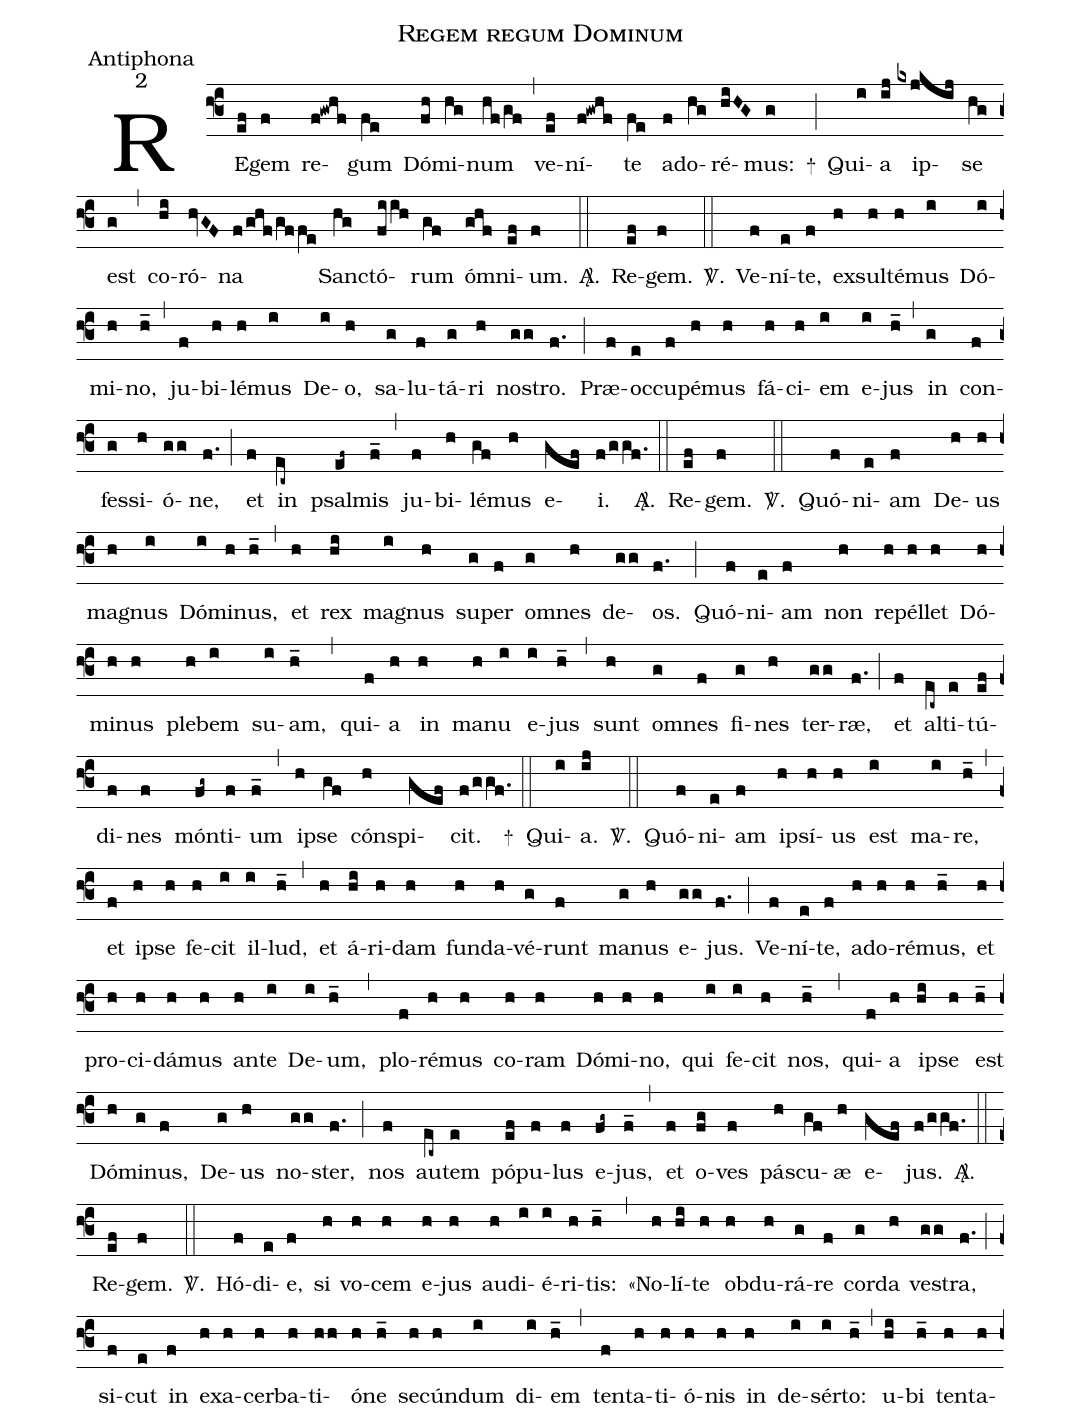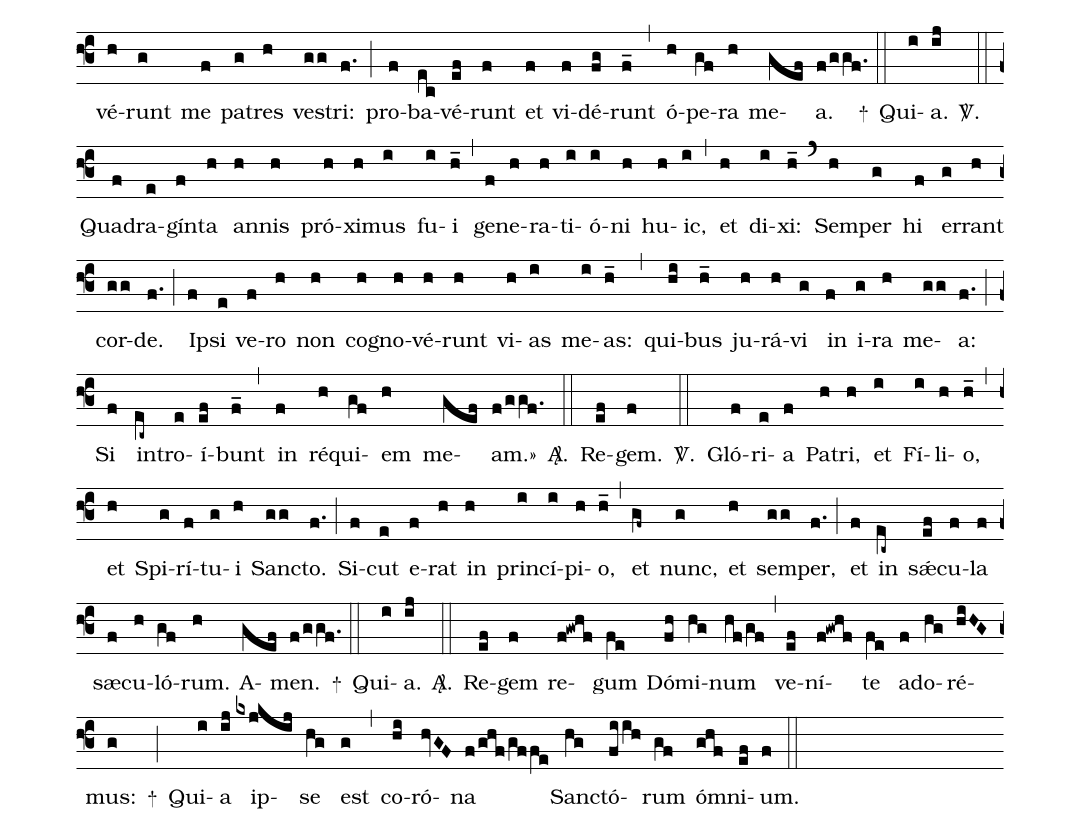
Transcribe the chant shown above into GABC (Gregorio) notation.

name:Regem regum Dominum;
office-part:Antiphona;
mode:2;
%%
(f3)

RE(ef)gem(f) re(f!gwhf)gum(fe) Dó(fh)mi(hg)num(hf/gf) (,)
ve(ef)ní(f!gwhf)te(fe) ad(f)o(hg)ré(hiHG)mus:(g) +(;)
Qui(i)a(ij) ip(kxjkij)se(hg) est(g) (,)
co(hi)ró(hvGF)na(f/ghf/gffe) Sanc(hg)tó(fi/ih)rum(gf) óm(ghf)ni(ef)um.(f) <sp>A/</sp>.(::)

Re(ef)gem.(f) <sp>V/</sp>.(::)

Ve(f)ní(e)te,(f) ex(h)sul(h)té(h)mus(i) Dó(i)mi(h)no,(h_) (,)
ju(f)bi(h)lé(h)mus(i) De(i)o,(h) sa(g)lu(f)tá(g)ri(h) no(gg)stro.(f.) (;)
Præ(f)oc(e)cu(f)pé(h)mus(h) fá(h)ci(h)em(i) e(i)jus(h_) (,)
in(g) con(f)fes(g)si(h)ó(gg)ne,(f.) (;)
et(f) in(ec~) psal(ef~)mis(f_) (,)
ju(f)bi(h)lé(gf)mus(h) e(gef)i.(f/ggf.) <sp>A/</sp>.(::)

Re(ef)gem.(f) <sp>V/</sp>.(::)

Quó(f)ni(e)am(f) De(h)us(h) ma(h)gnus(i) Dó(i)mi(h)nus,(h_) (,)
et(h) rex(hi) ma(i)gnus(h) su(g)per(f) om(g)nes(h) de(gg)os.(f.) (;)
Quó(f)ni(e)am(f) non(h) re(h)pél(h)let(h) Dó(h)mi(h)nus(h) ple(h)bem(i) su(i)am,(h_) (,)
qui(f)a(h) in(h) ma(h)nu(i) e(i)jus(h_) (,)
sunt(h) om(g)nes(f) fi(g)nes(h) ter(gg)ræ,(f.) (;)
et(f) al(ec~)ti(e)tú(ef)di(f)nes(f) món(fg~)ti(f)um(f_) (,)
i(h)pse(gf) cón(h)spi(gef)cit.(f/ggf.) +(::)

Qui(i)a.(ij) <sp>V/</sp>.(::)

Quó(f)ni(e)am(f) i(h)psí(h)us(h) est(i) ma(i)re,(h_) (,)
et(f) i(h)pse(h) fe(h)cit(i) il(i)lud,(h_) (,)
et(h) á(hi)ri(h)dam(h) fun(h)da(h)vé(g)runt(f) ma(g)nus(h) e(gg)jus.(f.) (;)
Ve(f)ní(e)te,(f) a(h)do(h)ré(h)mus,(h_) et(h) pro(h)ci(h)dá(h)mus(h) an(h)te(i) De(i)um,(h_) (,)
plo(f)ré(h)mus(h) co(h)ram(h) Dó(h)mi(h)no,(h) qui(i) fe(i)cit(h) nos,(h_) (,)
qui(f)a(h) i(hi)pse(h) est(h_) Dó(h)mi(g)nus,(f) De(g)us(h) no(gg)ster,(f.) (;)
nos(f) au(ec~)tem(e) pó(ef)pu(f)lus(f) e(fg~)jus,(f_) (,)
et(f) o(fg)ves(f) pá(h)scu(gf)æ(h) e(gef)jus.(f/ggf.) <sp>A/</sp>.(::)

Re(ef)gem.(f) <sp>V/</sp>.(::)

Hó(f)di(e)e,(f) si(h) vo(h)cem(h) e(h)jus(h) au(h)di(i)é(i)ri(h)tis:(h_) (,)
«No(h)lí(hi)te(h) ob(h)du(h)rá(g)re(f) cor(g)da(h) ve(gg)stra,(f.) (;)
si(f)cut(e) in(f) e(h)xa(h)cer(h)ba(h)ti(hh)ó(h)ne(h_) se(h)cún(h)dum(i) di(i)em(h_) (,)
ten(f)ta(h)ti(h)ó(h)nis(h) in(h) de(i)sér(i)to:(h_) (,)
u(hi)bi(h_) ten(h)ta(h)vé(h)runt(g) me(f) pa(g)tres(h) ve(gg)stri:(f.) (;)
pro(f)ba(ec)vé(ef)runt(f) et(f) vi(f)dé(fg)runt(f_) (,)
ó(h)pe(gf)ra(h) me(gef)a.(f/ggf.) +(::)

Qui(i)a.(ij) <sp>V/</sp>.(::)

Qua(f)dra(e)gín(f)ta(h) an(h)nis(h) pró(h)xi(h)mus(i) fu(i)i(h_) (,)
ge(f)ne(h)ra(h)ti(i)ó(i)ni(h) hu(h)ic,(i) (,)
et(h) di(i)xi:(h_) (`)
Sem(h)per(g) hi(f) er(g)rant(h) cor(gg)de.(f.) (;)
I(f)psi(e) ve(f)ro(h) non(h) co(h)gno(h)vé(h)runt(h) vi(h)as(i) me(i)as:(h_) (,)
qui(hi)bus(h_) ju(h)rá(h)vi(g) in(f) i(g)ra(h) me(gg)a:(f.) (;)
Si(f) in(ec~)tro(e)í(ef)bunt(f_) (,)
in(f) ré(h)qui(gf)em(h) me(gef)am.»(f/ggf.) <sp>A/</sp>.(::)

Re(ef)gem.(f) <sp>V/</sp>.(::)

Gló(f)ri(e)a(f) Pa(h)tri,(h) et(i) Fí(i)li(h)o,(h_) (,)
et(h) Spi(g)rí(f)tu(g)i(h) San(gg)cto.(f.) (;)
Si(f)cut(e) e(f)rat(h) in(h) prin(i)cí(i)pi(h)o,(h_) (,)
et(gf~) nunc,(g) et(h) sem(gg)per,(f.) (;)
et(f) in(ec~) sǽ(ef)cu(f)la(f) sæ(f)cu(h)ló(gf)rum.(h) A(gef)men.(f/ggf.) +(::)

Qui(i)a.(ij) <sp>A/</sp>.(::)

Re(ef)gem(f) re(f!gwhf)gum(fe) Dó(fh)mi(hg)num(hf/gf) (,)
ve(ef)ní(f!gwhf)te(fe) ad(f)o(hg)ré(hiHG)mus:(g) +(;)
Qui(i)a(ij) ip(kxjkij)se(hg) est(g) (,)
co(hi)ró(hvGF)na(f/ghf/gffe) Sanc(hg)tó(fi/ih)rum(gf) óm(ghf)ni(ef)um.(f) (::)
